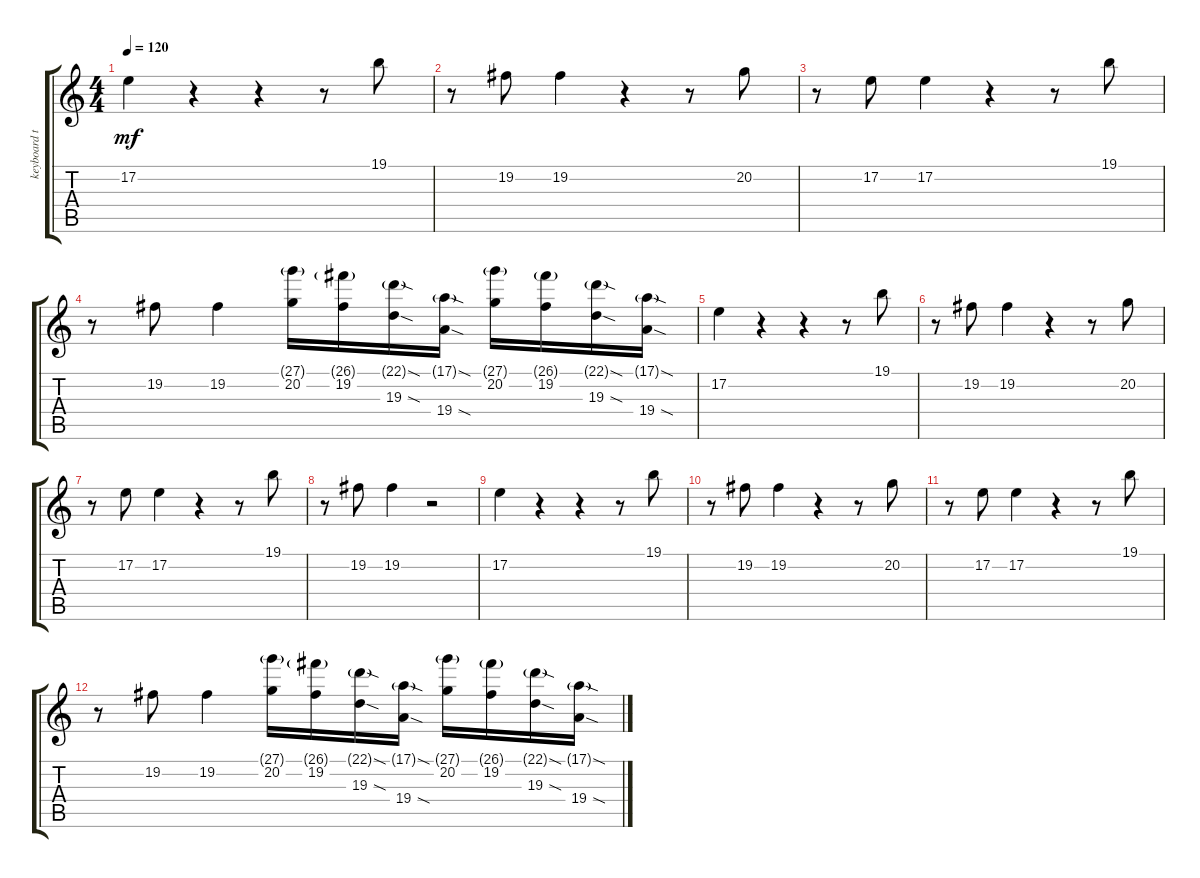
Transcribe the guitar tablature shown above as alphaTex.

\track ("keyboard top note" "keyboard t") {instrument stringensemble1}
\staff {score tabs}
\tuning (E4 B3 G3 D3 A2 E2) {hide}
\ts (4 4)
\tempo 120
\clef g2
\ks c
17.2.4{dy mf} r.4 r.4 r.8 19.1.8 |
r.8 19.2.8 19.2.4 r.4 r.8 20.2.8 |
r.8 17.2.8 17.2.4 r.4 r.8 19.1.8 |
r.8 19.2.8 19.2.4 (27.1{g} 20.2).16 (26.1{g} 19.2).16 (22.1{sod g} 19.3{sod}).16 (17.1{sod g} 19.4{sod}).16 (27.1{g} 20.2).16 (26.1{g} 19.2).16 (22.1{sod g} 19.3{sod}).16 (17.1{sod g} 19.4{sod}).16 |
17.2.4 r.4 r.4 r.8 19.1.8 |
r.8 19.2.8 19.2.4 r.4 r.8 20.2.8 |
r.8 17.2.8 17.2.4 r.4 r.8 19.1.8 |
r.8 19.2.8 19.2.4 r.2 |
17.2.4 r.4 r.4 r.8 19.1.8 |
r.8 19.2.8 19.2.4 r.4 r.8 20.2.8 |
r.8 17.2.8 17.2.4 r.4 r.8 19.1.8 |
r.8 19.2.8 19.2.4 (27.1{g} 20.2).16 (26.1{g} 19.2).16 (22.1{sod g} 19.3{sod}).16 (17.1{sod g} 19.4{sod}).16 (27.1{g} 20.2).16 (26.1{g} 19.2).16 (22.1{sod g} 19.3{sod}).16 (17.1{sod g} 19.4{sod}).16
